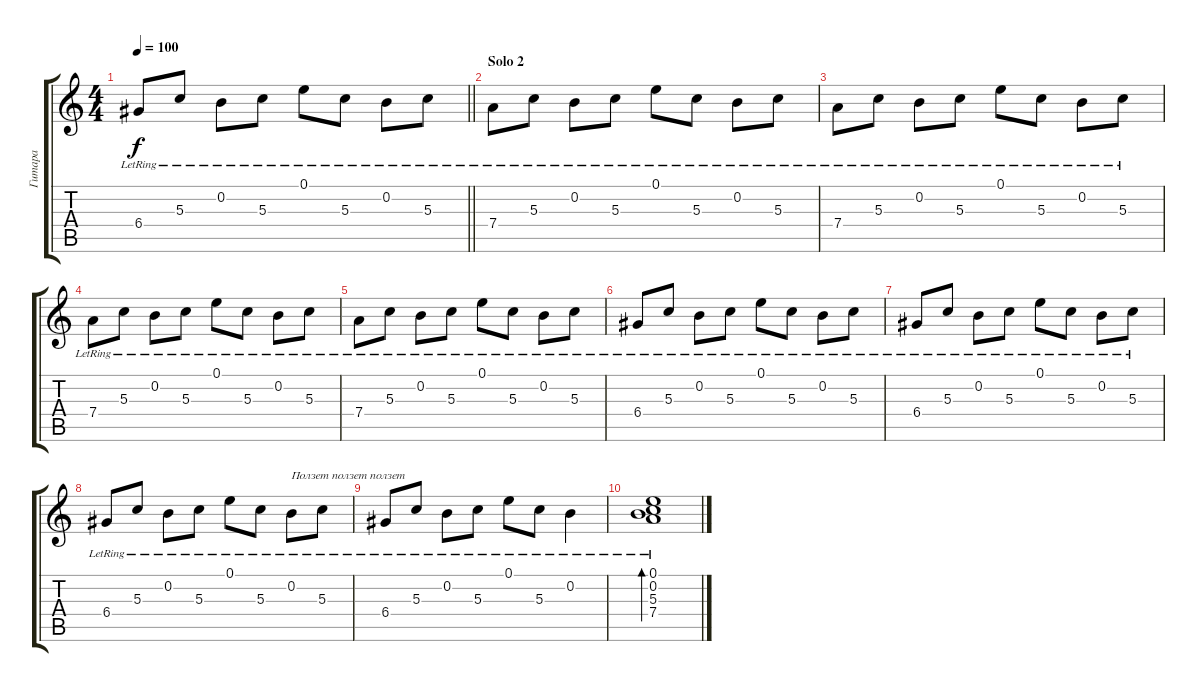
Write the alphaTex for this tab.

\track ("Гитара" "Гитара") {instrument acousticguitarsteel}
\staff {score tabs}
\tuning (E4 B3 G3 D3 A2 E2) {hide}
\ts (4 4)
\tempo 100
\clef g2
\barLineRight lightlight
\ks c
6.4{lr}.8{dy f} 5.3{lr}.8 0.2{lr}.8 5.3{lr}.8 0.1{lr}.8 5.3{lr}.8 0.2{lr}.8 5.3{lr}.8 |
\section ("" "Solo 2")
7.4{lr}.8 5.3{lr}.8 0.2{lr}.8 5.3{lr}.8 0.1{lr}.8 5.3{lr}.8 0.2{lr}.8 5.3{lr}.8 |
7.4{lr}.8 5.3{lr}.8 0.2{lr}.8 5.3{lr}.8 0.1{lr}.8 5.3{lr}.8 0.2{lr}.8 5.3{lr}.8 |
7.4{lr}.8 5.3{lr}.8 0.2{lr}.8 5.3{lr}.8 0.1{lr}.8 5.3{lr}.8 0.2{lr}.8 5.3{lr}.8 |
7.4{lr}.8 5.3{lr}.8 0.2{lr}.8 5.3{lr}.8 0.1{lr}.8 5.3{lr}.8 0.2{lr}.8 5.3{lr}.8 |
6.4{lr}.8 5.3{lr}.8 0.2{lr}.8 5.3{lr}.8 0.1{lr}.8 5.3{lr}.8 0.2{lr}.8 5.3{lr}.8 |
6.4{lr}.8 5.3{lr}.8 0.2{lr}.8 5.3{lr}.8 0.1{lr}.8 5.3{lr}.8 0.2{lr}.8 5.3{lr}.8 |
6.4{lr}.8 5.3{lr}.8 0.2{lr}.8 5.3{lr}.8 0.1{lr}.8 5.3{lr}.8 0.2{lr}.8{txt "Ползет ползет ползет"} 5.3{lr}.8 |
6.4{lr}.8 5.3{lr}.8 0.2{lr}.8 5.3{lr}.8 0.1{lr}.8 5.3{lr}.8 0.2{lr}.4 |
(0.1{lr} 0.2{lr} 5.3{lr} 7.4{lr}).1{bd 480}
